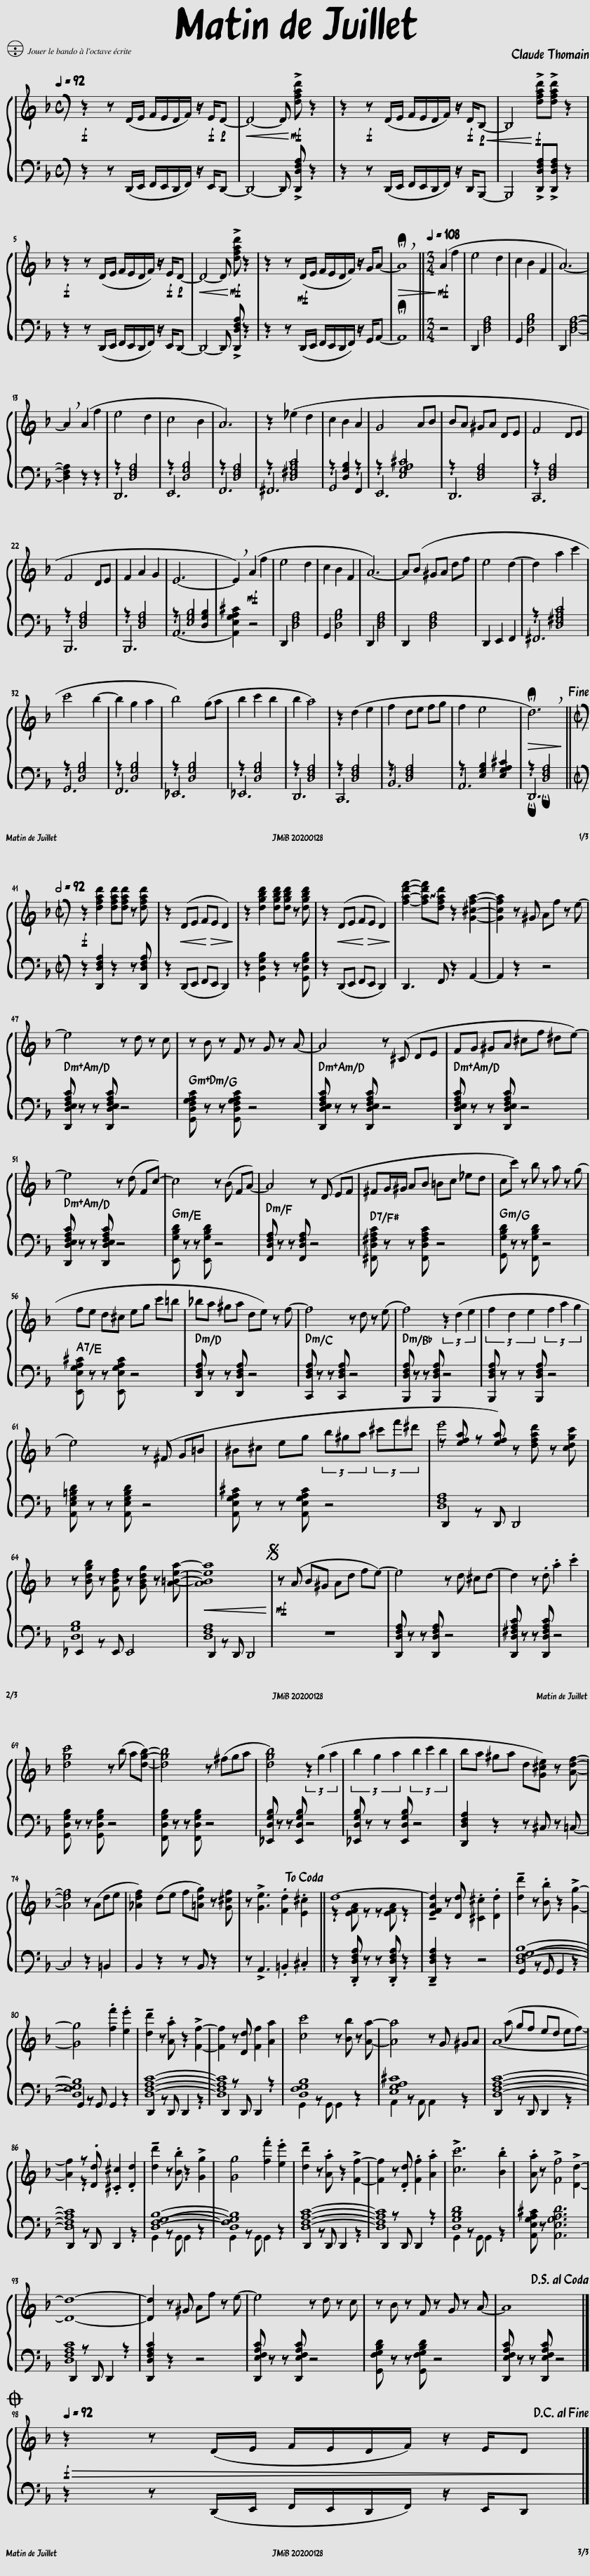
X:1
%%score { ( 1 2 ) ( 3 4 5 ) }
L:1/8
Q:1/4=92
M:4/4
I:linebreak $
K:F
V:1 treble
V:2 treble
V:3 bass
V:4 bass
V:5 bass
V:1
!f! z2 z (D/E/ F/E/D/F/) z/!f! E/!p!D- |!<(! D4- D!<)!!mf! !>![dfad'] z2 | z2!f! z (D/E/ F/E/D/F/) z/!f! D/!p!!<(!B,- | B,4!<)!!f! !>![dfad']!>![dfad'] z2 |$!f! z2 z (D/E/ F/E/D/F/) z/!f! E/!p!D- | %5
!<(! D4- D!<)!!mf! !>![dfad'] z2 | z2 z!mf! (D/E/ F/E/D/F/) z/ G/A- |!>(! !breath!!fermata!A8!>)! ||[M:3/4][Q:1/4=108]!mf! (A2 f2 | e4 d2 | %10
 c2 B2 F2 | A6-) |$ !breath!A2 (A2 f2 | e4 d2 | c4 B2 | %15
 A6) | z2 (_e2 d2 | c2 B2 A2 | G4 AB | BA ^GA DE | %20
 F4 DE |$ F4 DE | F2 A2 G2 | E6- | !breath!E2)!mf! (A2 f2 | %25
 e4 d2 | c2 B2 F2 | A6-) | A(B ^GA df | e4 d2- | %30
 d2 a2 c'2 |$ c'4 b2- | b2 g2 a2 | b4) (ga | b2 c'2 b2 | %35
 b2 a4) | z2 (d2 e2 | f2 de fg | f2 e4 |!>(! !breath!!fermata!d6)!>)!!fine! ||$ %40
[M:2/2][Q:1/2=92]!f! z2 [dfad']2 [dfad'][dfad'] z [dfad'] | z2!<(! (DE F!<)!!>(!E D2)!>)! | z2 [dgbd']2 [dgbd'][dgbd'] z [dgbd'] | z2!<(! (DE F!<)!!>(!E D2)!>)! | [fad'f']2- !~(![fad'f']!~)![dfad'] z2 [G^cfa]2- | %45
 [Gcfa]2 z ^G Af z e- |$ e4 z d z c | z B z F z G z A- | A4 z (^C DE | FG ^GA ^cf ^de-) |$ %50
 e4 z (d Fc-) | c4 z (B FA-) | A4 z (D EF | ^FG/^G/ AB =Bc _ed | cc') z b z a z (g |$ %55
 fe d^c eg c'=b | _ba ^ga de) z f- | f4 z d z (e | f4) (3z2 (d2 e2 | (3f2 d2 e2 (3f2 a2 g2 |$ %60
 e4) z (^F G=B | ^B^c eg (3b^ga (3^c'f'^d' | z [efa] z [efa]) z [dfad'] z [cdgc'] |$ z [Bdgb] z [FBdf] z [GBdg] z [A=Bea]- |!<(! [ABea]8!<)! | %65
S!mf! z (A B^G Ad fe-) | e4 z d ^cd- | d2 z .d .a2 .c'2 |$ [dgc']4 z (b a[dgb]-) | [dgb]4 z (^fga | %70
 [dgb]4) (3z2 (g2 a2 | (3b2 g2 a2 (3b2 c'2 b2 | ba ^ga d[G^ce]) z [Adf]- |$ [Adf]4 z (Ade | [_Adf]2) (de f[=Adg]) z [G^cf] | %75
 z !>![Ge]3 .[Fd]2 .[E^c]2!dacoda! || d8- | !tenuto![EFAd]2 z [Dd] .[^C^c]2 .[Dd]2 | !tenuto![dd']2 z .[Bb] z2 !>![Gg]2- |$ [Gg]4 .[ff']2 .[ee']2 | %80
 !tenuto![dd']2 z .[Aa] z2 !>![Ff]2- | [Ff]2 z [Dd] [Ff]2 [Aa]2 | [cc']4 z [Bb] z [Aa]- | [Aa]4 z G ^GA | A8- |$ %85
 [Af]2 z .[Dd] .[^C^c]2 .[Dd]2 | !tenuto![dd']2 z .[Bb] z2 !>![Gg]2 | [Gg]4 .[ff']2 .[ee']2 | !tenuto![dd']2 z .[Aa] z2 !>![Ff]2- | [Ff]2 z .[Dd] .[Ff]2 .[Aa]2 | %90
 !>![cc']6 .[Bb]2 | .[Aa] z !>![Ff]4 !>![Dd]2- |$ [Dd]8- | [Dd]2 z ^G Af z e- | e4 z d z c | %95
 z B z F z G z A- | A8!D.S.! |]$O[Q:1/4=92]!f!!>(! z2 z (D/E/ F/E/D/F/) z/ E/D!>)!!D.C.! |] %98
V:2
 x8 | x8 | x8 | x8 |$ x8 | %5
 x8 | x8 | x8 ||[M:3/4] x4 | x6 | %10
 x6 | x6 |$ x6 | x6 | x6 | %15
 x6 | x6 | x6 | x6 | x6 | %20
 x6 |$ x6 | x6 | x6 | x6 | %25
 x6 | x6 | x6 | x6 | x6 | %30
 x6 |$ x6 | x6 | x6 | x6 | %35
 x6 | x6 | x6 | x6 | x6 ||$ %40
[M:2/2] x8 | x8 | x8 | x8 | x8 | %45
 x8 |$ x8 | x8 | x8 | x8 |$ %50
 x8 | x8 | x8 | x8 | x8 |$ %55
 x8 | x8 | x8 | x8 | x8 |$ %60
 x8 | x8 | e'4 x4 |$ x8 | x8 | %65
 x8 | x8 | x8 |$ x8 | x8 | %70
 x8 | x8 | x8 |$ x8 | x8 | %75
 x8 || z2 [EFA] z z [EFA] z2 | x8 | x8 |$ x8 | %80
 x8 | x8 | x8 | x8 | x (a gf ed ef-) |$ %85
 x2 z2 x4 | x8 | x8 | x8 | x8 | %90
 x8 | x8 |$ x8 | x8 | x8 | %95
 x8 | x8 |]$ x8 |] %98
V:3
 z2 z (D,,/E,,/ F,,/E,,/D,,/F,,/) z/ E,,/D,,- | D,,4- D,, !>![D,,D,F,A,] z2 | z2 z (D,,/E,,/ F,,/E,,/D,,/F,,/) z/ D,,/B,,,- | B,,,4 !>![D,,D,F,A,]!>![D,,D,F,A,] z2 |$ z2 z (D,,/E,,/ F,,/E,,/D,,/F,,/) z/ E,,/D,,- | %5
 D,,4- D,, !>![D,,D,F,A,] z2 | z2 z (D,,/E,,/ F,,/E,,/D,,/F,,/) z/ G,,/A,,- | !fermata!A,,8 ||[M:3/4] z4 | D,,2 [D,F,A,]4 | %10
 G,,2 [D,G,B,]4 | D,,2 [D,F,A,]4- |$ [D,F,A,]2 z2 z2 | z2 [D,F,A,]4 | z2 [D,G,B,]4 | %15
 z2 [D,F,A,]4 | z2 [D,^F,A,C]4 | z2 [D,G,B,]2 z2 | z2 [E,G,A,^C]4 | z2 [D,F,A,]4 | %20
 z2 [D,F,A,]4 |$ z2 [D,F,A,]4 | z2 [D,F,A,]4 | z2 x2 [D,G,B,]2 | [A,,E,G,A,^C]2 z4 | %25
 D,,2 [D,F,A,]4 | G,,2 [D,G,B,]4 | D,,2 [D,F,A,]4 | D,,2 [D,F,A,]4 | D,,2 E,,2 F,,2 | %30
 z2 [D,^F,A,C]4 |$ z2 [D,G,B,]4 | z2 [D,G,B,]4 | z2 [D,G,B,]4 | z2 [D,G,B,]4 | %35
 z2 [D,F,A,]4 | z2 [D,F,A,]4 | z2 [D,F,A,]4 | z2 [E,G,B,]2 [E,G,A,^C]2 | z2 !fermata![D,F,A,]4 ||$ %40
[M:2/2] z2 [D,,D,F,A,]2 z2 z [D,,D,F,A,] | z2 (D,,E,, F,,E,, D,,2) | z2 [G,,D,G,B,]2 z2 z [G,,D,G,B,] | z2 (D,,E,, F,,E,, D,,2) | D,,3 F,, z2 A,,2- | %45
 A,,2 z2 z4 |$ [D,,D,E,F,A,C] z z [D,,D,E,F,A,C] z4 | [G,,D,F,G,A,C] z z [G,,D,F,G,A,C] z4 | [D,,D,E,F,A,C] z z [D,,D,E,F,A,C] z4 | [D,,D,E,F,A,C] z z [D,,D,E,F,A,C] z4 |$ %50
 [D,,D,E,F,A,C] z z [D,,D,E,F,A,C] z4 | [E,,G,B,D] z z [E,,G,B,D] z4 | [F,,D,F,A,] z z [F,,D,F,A,] z4 | [^F,,D,^F,A,C] z z [F,,D,F,A,C] z4 | [G,,G,B,D] z z [F,,G,B,D] z4 |$ %55
 [E,,E,G,A,^C] z z [E,,E,G,A,C] z4 | [D,,D,F,A,] z z [D,,D,F,A,] z4 | [C,,D,F,A,] z z [C,,D,F,A,] z4 | [B,,,D,F,A,] z z [B,,,D,F,A,] z4 | [B,,,D,F,A,] z z [B,,,D,F,A,] z4 |$ %60
 [A,,E,G,=B,D] z z [A,,E,G,B,D] z4 | [A,,E,G,A,^C] z z [A,,E,G,A,C] z4 | D,,2 z D,, D,,4 |$ _E,,2 z E,, E,,4 | D,,2 z D,, D,,4 | %65
 z8 | [D,,D,F,A,] z z [D,,D,F,A,] z4 | [D,,D,^F,A,C] z z [D,,D,F,A,C] z4 |$ [G,,D,G,B,] z z [G,,D,G,B,] z4 | [F,,D,G,B,] z z [F,,D,G,B,] z4 | %70
 [_E,,D,G,B,] z z [E,,D,G,B,] z4 | [_E,,D,G,B,] z z [E,,D,G,B,] z4 | [D,,D,F,A,]2 z2 z ^C, z =C,- |$ C,4 z2 =B,,2 | B,,2 z2 z B,, z2 | %75
 z !>!A,,3 .=B,,2 .^C,2 || z2 .[D,,D,F,A,] z z .[D,,D,F,A,] z2 | !tenuto![D,,D,F,A,]2 z2 z4 | G,,2 z G,, G,,2 z2 |$ G,,2 z G,, G,,2 z2 | %80
 D,,2 z D,, D,,2 z2 | D,,2 z D,, D,,2 z2 | G,,2 z G,, G,,2 z2 | A,,2 z A,, A,,2 z2 | D,,2 z D,, D,,2 z2 |$ %85
 D,,2 z D,, D,,2 z2 | G,,2 z G,, G,,2 z2 | G,,2 z G,, G,,2 z2 | D,,2 z D,, D,,2 z2 | D,,2 z D,, D,,2 z2 | %90
 G,,2 z G,, G,,2 z2 | [A,,E,G,A,^C] z [A,,E,G,A,D]6 |$ D,,2 z D,, D,,2 z2 | [D,,D,F,A,C]2 z2 z4 | [D,,E,F,A,C] z z [D,,E,F,A,C] z4 | %95
 [G,,F,G,B,D] z z [G,,F,G,B,D] z4 | [D,,E,F,A,C] z z [D,,E,F,A,C] z4 |]$ z2 z (D,,/E,,/ F,,/E,,/D,,/F,,/) z/ E,,/D,, |] %98
V:4
 x8 | x8 | x8 | x8 |$ x8 | %5
 x8 | x8 | x8 ||[M:3/4] x4 | x6 | %10
 x6 | x6 |$ x6 | D,,6 | E,,6 | %15
 F,,6 | ^F,,6 | G,,4 F,,2 | E,,6 | D,,6 | %20
 C,,6 |$ B,,,6 | B,,,6 | A,,6- | x6 | %25
 x6 | x6 | x6 | x6 | x6 | %30
 ^F,,6 |$ G,,6 | F,,6 | _E,,6 | _E,,6 | %35
 D,,6 | C,,6 | B,,6 | A,,6 | !fermata!D,,6 ||$ %40
[M:2/2] x8 | x8 | x8 | x8 | x8 | %45
 x8 |$ x8 | x8 | x8 | x8 |$ %50
 x8 | x8 | x8 | x8 | x8 |$ %55
 x8 | x8 | x8 | x8 | x8 |$ %60
 x8 | x8 | [D,F,A,]8 |$ [D,G,B,]8 | [D,F,A,]8 | %65
 x8 | x8 | x8 |$ x8 | x8 | %70
 x8 | x8 | x8 |$ x8 | x8 | %75
 x8 || x8 | x8 | [D,F,G,B,]8- |$ [D,F,G,B,]8 | %80
 [D,F,A,C]8- | [D,F,A,C]8 | [D,F,G,B,]8 | [E,G,A,^C]8 | [D,F,A,C]8- |$ %85
 [D,F,A,C]8 | [D,F,G,B,]8- | [D,F,G,B,]8 | [D,F,A,C]8- | [D,F,A,C]8 | %90
 [D,G,B,D]8 | x8 |$ [D,F,A,C]8 | x8 | x8 | %95
 x8 | x8 |]$ x8 |] %98
V:5
 x8 | x8 | x8 | x8 |$ x8 | %5
 x8 | x8 | x8 ||[M:3/4] x4 | x6 | %10
 x6 | x6 |$ x6 | x6 | x6 | %15
 x6 | x6 | x6 | x6 | x6 | %20
 x6 |$ x6 | x6 | x2 [E,G,B,]4 | x6 | %25
 x6 | x6 | x6 | x6 | x6 | %30
 x6 |$ x6 | x6 | x6 | x6 | %35
 x6 | x6 | x6 | x6 | x6 ||$ %40
[M:2/2] x8 | x8 | x8 | x8 | x8 | %45
 x8 |$ x8 | x8 | x8 | x8 |$ %50
 x8 | x8 | x8 | x8 | x8 |$ %55
 x8 | x8 | x8 | x8 | x8 |$ %60
 x8 | x8 | x8 |$ x8 | x8 | %65
 x8 | x8 | x8 |$ x8 | x8 | %70
 x8 | x8 | x8 |$ x8 | x8 | %75
 x8 || x8 | x8 | x8 |$ x8 | %80
 x8 | x8 | x8 | x8 | x8 |$ %85
 x8 | x8 | x8 | x8 | x8 | %90
 x8 | x8 |$ x8 | x8 | x8 | %95
 x8 | x8 |]$ x8 |] %98
